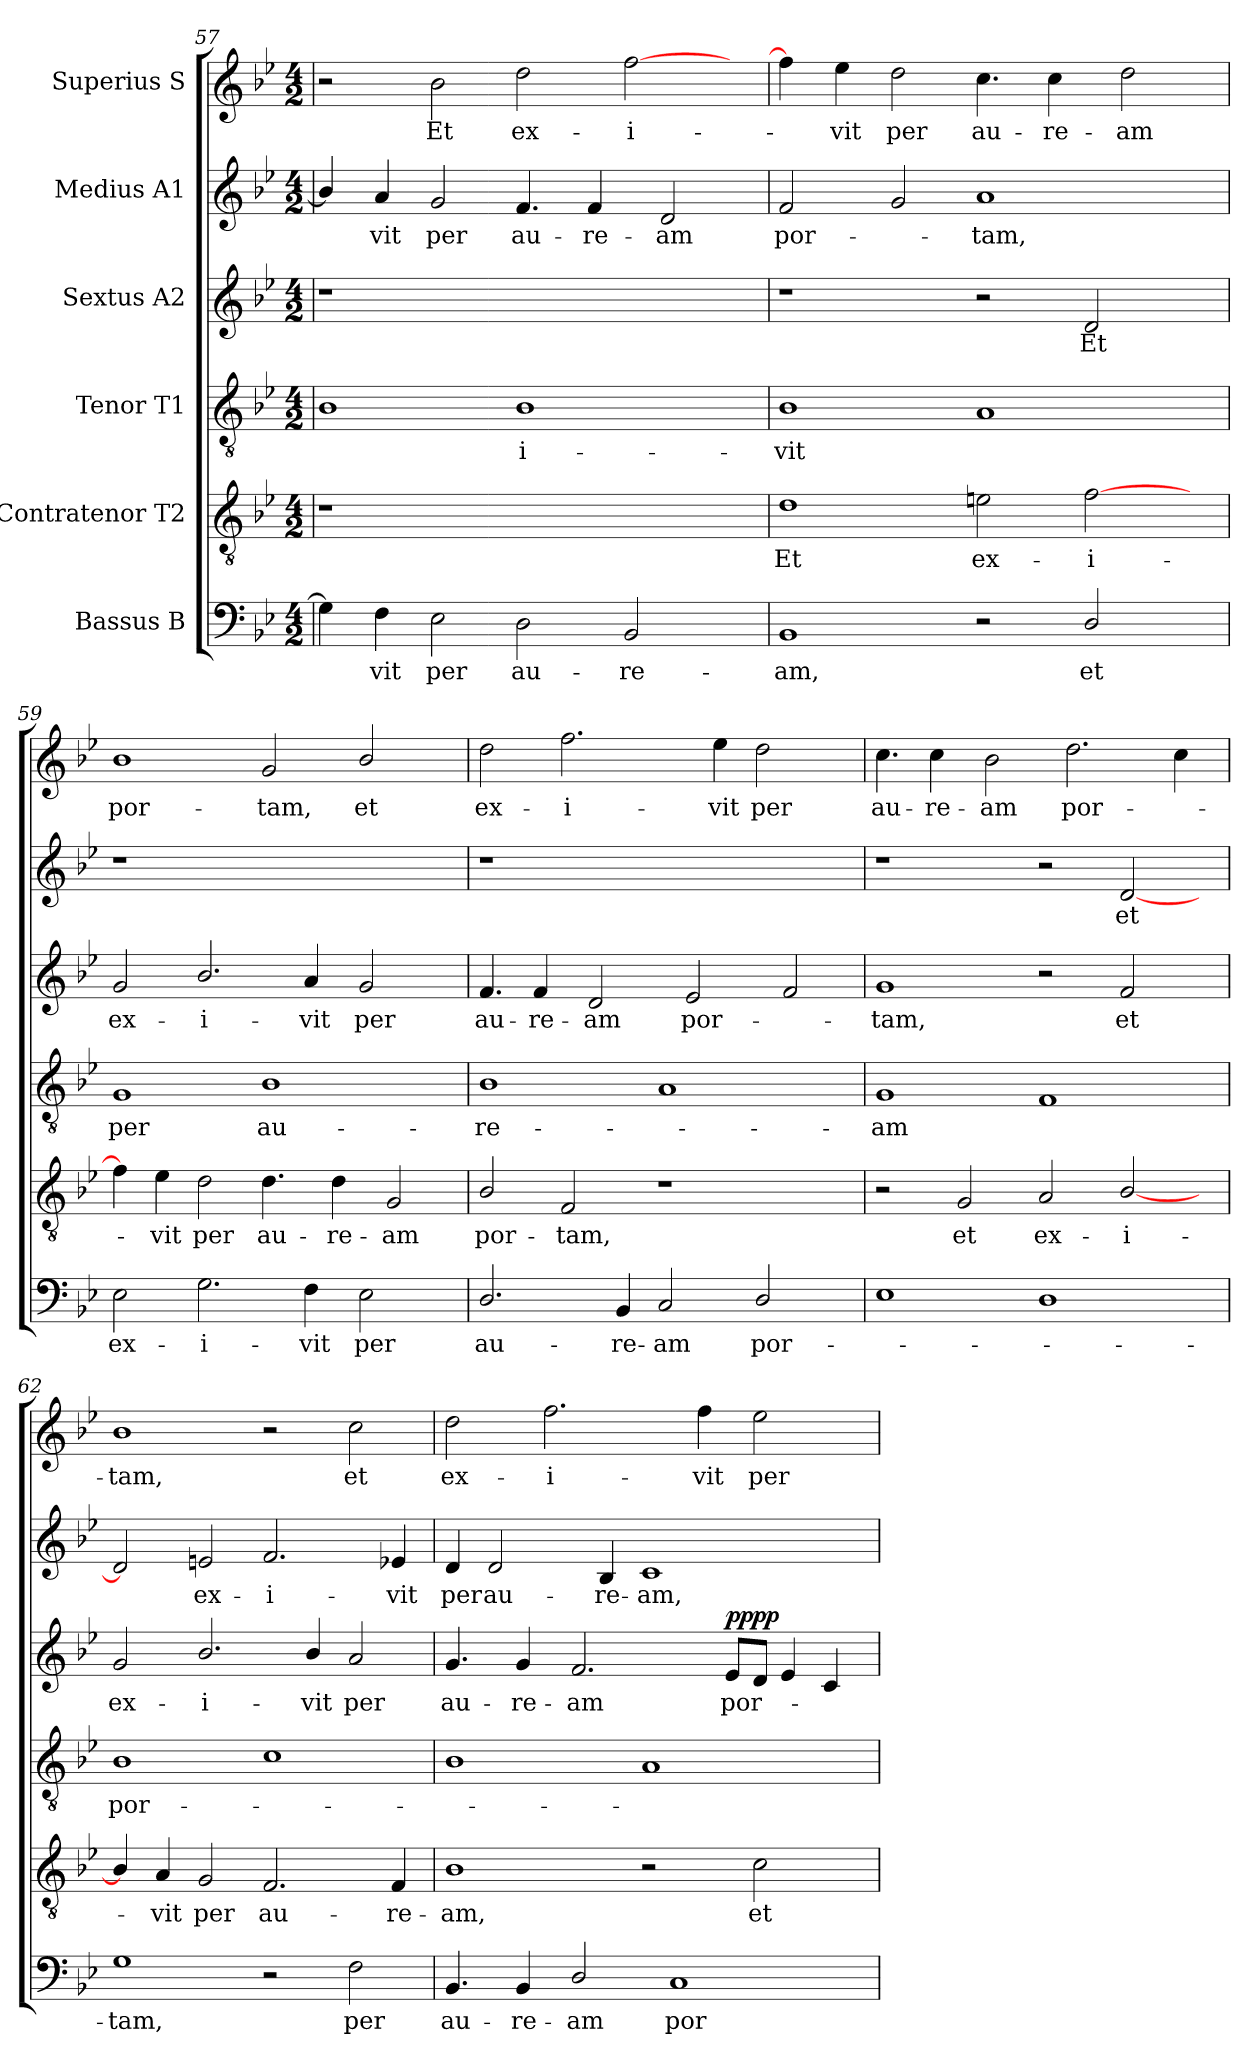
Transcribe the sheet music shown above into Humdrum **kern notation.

**kern	**text	**kern	**text	**kern	**text	**kern	**text	**dynam	**kern	**text	**kern	**text
*part6	*part6	*part5	*part5	*part4	*part4	*part3	*part3	*part3	*part2	*part2	*part1	*part1
*staff6	*staff6	*staff5	*staff5	*staff4	*staff4	*staff3	*staff3	*staff3	*staff2	*staff2	*staff1	*staff1
*I"Bassus  B	*	*I"Contratenor  T2	*	*I"Tenor  T1	*	*I"Sextus  A2	*	*	*I"Medius  A1	*	*I"Superius  S	*
*clefF4	*	*clefGv2	*	*clefGv2	*	*clefG2	*	*	*clefG2	*	*clefG2	*
*k[b-e-]	*	*k[b-e-]	*	*k[b-e-]	*	*k[b-e-]	*	*	*k[b-e-]	*	*k[b-e-]	*
*B-:	*	*B-:	*	*B-:	*	*B-:	*	*	*B-:	*	*B-:	*
*M4/2	*	*M4/2	*	*M4/2	*	*M4/2	*	*	*M4/2	*	*M4/2	*
=57	=57!	=57	=57!	=57	=57!	=57	=57!	=57!	=57	=57!	=57!	=57!
!	!	!LO:N:vis=1	!	!	!	!LO:N:vis=1	!	!	!	!	!	!
4G\]	.	0r	.	1B-	.	0r	.	.	4b-/]	.	2r	.
!	!LO:LY:b:cj	!	!	!	!	!	!	!	!	!LO:LY:b:cj	!	!
4F\	-vit	.	.	.	.	.	.	.	4a/	-vit	.	.
!	!LO:LY:b:cj	!	!	!	!	!	!	!	!	!LO:LY:b:cj	!	!LO:LY:b:cj
2E-\	per	.	.	.	.	.	.	.	2g/	per	2b-\	Et
!	!LO:LY:b:cj	!	!	!	!LO:LY:b:rj	!	!	!	!	!LO:LY:b	!	!LO:LY:b:cj
2D\	au-	.	.	1B-	-i-	.	.	.	4.f/	au-	2dd\	ex-
!	!	!	!	!	!	!	!	!	!	!LO:LY:b:rj	!	!
.	.	.	.	.	.	.	.	.	4f/	-re-	.	.
!	!LO:LY:b:cj	!	!	!	!	!	!	!	!	!	!	!LO:LY:b:cj
2BB-/	-re-	.	.	.	.	.	.	.	.	.	[>2ff\	-i-
!	!	!	!	!	!	!	!	!	!	!LO:LY:b:cj	!	!
.	.	.	.	.	.	.	.	.	2d/	-am	.	.
8ryy	.	8ryy	.	8ryy	.	8ryy	.	.	.	.	8ryy	.
=58	=58	=58	=58	=58	=58	=58	=58	=58	=58	=58	=58	=58
!	!LO:LY:b:cj	!	!LO:LY:b:cj	!	!LO:LY:b:cj	!	!	!	!	!LO:LY:b:cj	!	!
1BB-	-am,	1d	Et	1B-	-vit	1r	.	.	2f/	por-	4ff\]	.
!	!	!	!	!	!	!	!	!	!	!	!	!LO:LY:b:cj
.	.	.	.	.	.	.	.	.	.	.	4ee-\	-vit
!	!	!	!	!	!	!	!	!	!	!	!	!LO:LY:b:cj
.	.	.	.	.	.	.	.	.	2g/	.	2dd\	per
!	!	!	!LO:LY:b:cj	!	!	!	!	!	!	!LO:LY:b:cj	!	!LO:LY:b
2r	.	2en\	ex-	1A	.	2r	.	.	1a	-tam,	4.cc\	au-
!	!	!	!	!	!	!	!	!	!	!	!	!LO:LY:b:rj
.	.	.	.	.	.	.	.	.	.	.	4cc\	-re-
!	!LO:LY:b:cj	!	!LO:LY:b:cj	!	!	!	!LO:LY:b:cj	!	!	!	!	!
2D/	et	[>2f\	-i-	.	.	2d/	Et	.	.	.	.	.
!	!	!	!	!	!	!	!	!	!	!	!	!LO:LY:b
.	.	.	.	.	.	.	.	.	.	.	2dd\	-am
8ryy	.	8ryy	.	8ryy	.	8ryy	.	.	8ryy	.	.	.
=59	=59	=59	=59	=59	=59	=59	=59	=59	=59	=59	=59	=59
!	!LO:LY:b:cj	!	!	!	!LO:LY:b:cj	!	!LO:LY:b:cj	!	!LO:N:vis=1	!	!	!LO:LY:b:cj
2E-\	ex-	4f\]	.	1G	per	2g/	ex-	.	0r	.	1b-	por-
!	!	!	!LO:LY:b:cj	!	!	!	!	!	!	!	!	!
.	.	4e-\	-vit	.	.	.	.	.	.	.	.	.
!	!LO:LY:b:cj	!	!LO:LY:b:cj	!	!	!	!LO:LY:b:cj	!	!	!	!	!
2.G\	-i-	2d\	per	.	.	2.b-/	-i-	.	.	.	.	.
!	!	!	!LO:LY:b	!	!LO:LY:b:cj	!	!	!	!	!	!	!LO:LY:b:cj
.	.	4.d\	au-	1B-	au-	.	.	.	.	.	2g/	-tam,
!	!LO:LY:b:cj	!	!	!	!	!	!LO:LY:b:cj	!	!	!	!	!
4F\	-vit	.	.	.	.	4a/	-vit	.	.	.	.	.
!	!	!	!LO:LY:b:rj	!	!	!	!	!	!	!	!	!
.	.	4d\	-re-	.	.	.	.	.	.	.	.	.
!	!LO:LY:b:cj	!	!	!	!	!	!LO:LY:b:cj	!	!	!	!	!LO:LY:b:cj
2E-\	per	.	.	.	.	2g/	per	.	.	.	2b-/	et
!	!	!	!LO:LY:b:cj	!	!	!	!	!	!	!	!	!
.	.	2G/	-am	.	.	.	.	.	.	.	.	.
8ryy	.	.	.	8ryy	.	8ryy	.	.	8ryy	.	8ryy	.
=60	=60	=60	=60	=60	=60	=60	=60	=60	=60	=60	=60	=60
!	!LO:LY:b:cj	!	!LO:LY:b:cj	!	!LO:LY:b:rj	!	!LO:LY:b	!	!LO:N:vis=1	!	!	!LO:LY:b:cj
2.D/	au-	2B-/	por-	1B-	-re-	4.f/	au-	.	0r	.	2dd\	ex-
!	!	!	!	!	!	!	!LO:LY:b:rj	!	!	!	!	!
.	.	.	.	.	.	4f/	-re-	.	.	.	.	.
!	!	!	!LO:LY:b:cj	!	!	!	!	!	!	!	!	!LO:LY:b:cj
.	.	2F/	-tam,	.	.	.	.	.	.	.	2.ff\	-i-
!	!	!	!	!	!	!	!LO:LY:b:cj	!	!	!	!	!
.	.	.	.	.	.	2d/	-am	.	.	.	.	.
!	!LO:LY:b:cj	!	!	!	!	!	!	!	!	!	!	!
4BB-/	-re-	.	.	.	.	.	.	.	.	.	.	.
!	!LO:LY:b:cj	!	!	!	!	!	!	!	!	!	!	!
2C/	-am	1r	.	1A	.	.	.	.	.	.	.	.
!	!	!	!	!	!	!	!LO:LY:b	!	!	!	!	!
.	.	.	.	.	.	2e-/	por-	.	.	.	.	.
!	!	!	!	!	!	!	!	!	!	!	!	!LO:LY:b:cj
.	.	.	.	.	.	.	.	.	.	.	4ee-\	-vit
!	!LO:LY:b:cj	!	!	!	!	!	!	!	!	!	!	!LO:LY:b:cj
2D/	por-	.	.	.	.	.	.	.	.	.	2dd\	per
.	.	.	.	.	.	2f/	.	.	.	.	.	.
8ryy	.	8ryy	.	8ryy	.	.	.	.	8ryy	.	8ryy	.
!!LO:LB:g=z
=61	=61	=61	=61	=61	=61	=61	=61	=61	=61	=61	=61	=61
!	!	!	!	!	!LO:LY:b:cj	!	!LO:LY:b:cj	!	!	!	!	!LO:LY:b:cj
1E-	.	2r	.	1G	-am	1g	-tam,	.	1r	.	4.cc\	au-
!	!	!	!	!	!	!	!	!	!	!	!	!LO:LY:b:cj
.	.	.	.	.	.	.	.	.	.	.	4cc\	-re-
!	!	!	!LO:LY:b:cj	!	!	!	!	!	!	!	!	!
.	.	2G/	et	.	.	.	.	.	.	.	.	.
!	!	!	!	!	!	!	!	!	!	!	!	!LO:LY:b:cj
.	.	.	.	.	.	.	.	.	.	.	2b-\	-am
!	!	!	!LO:LY:b:cj	!	!	!	!	!	!	!	!	!
1D	.	2A/	ex-	1F	.	2r	.	.	2r	.	.	.
!	!	!	!	!	!	!	!	!	!	!	!	!LO:LY:b:cj
.	.	.	.	.	.	.	.	.	.	.	2.dd\	por-
!	!	!	!LO:LY:b:cj	!	!	!	!LO:LY:b:cj	!	!	!LO:LY:b:cj	!	!
.	.	[<2B-/	-i-	.	.	2f/	et	.	[<2d/	et	.	.
.	.	.	.	.	.	.	.	.	.	.	4cc\	.
8ryy	.	8ryy	.	8ryy	.	8ryy	.	.	8ryy	.	.	.
=62	=62!	=62	=62!	=62	=62!	=62	=62!	=62!	=62	=62!	=62!	=62!
!	!LO:LY:b:cj	!	!	!	!LO:LY:b:cj	!	!LO:LY:b:cj	!	!	!	!	!LO:LY:b:cj
1G	-tam,	4B-/]	.	1B-	por-	2g/	ex-	.	2d/]	.	1b-	-tam,
!	!	!	!LO:LY:b:cj	!	!	!	!	!	!	!	!	!
.	.	4A/	-vit	.	.	.	.	.	.	.	.	.
!	!	!	!LO:LY:b:cj	!	!	!	!LO:LY:b:cj	!	!	!LO:LY:b:cj	!	!
.	.	2G/	per	.	.	2.b-/	-i-	.	2en/	ex-	.	.
!	!	!	!LO:LY:b:cj	!	!	!	!	!	!	!LO:LY:b:cj	!	!
2r	.	2.F/	au-	1c	.	.	.	.	2.f/	-i-	2r	.
!	!	!	!	!	!	!	!LO:LY:b:cj	!	!	!	!	!
.	.	.	.	.	.	4b-/	-vit	.	.	.	.	.
!	!LO:LY:b:cj	!	!	!	!	!	!LO:LY:b:cj	!	!	!	!	!LO:LY:b:cj
2F\	per	.	.	.	.	2a/	per	.	.	.	2cc\	et
!	!	!	!LO:LY:b:cj	!	!	!	!	!	!	!LO:LY:b:cj	!	!
.	.	4F/	-re-	.	.	.	.	.	4e-X/	-vit	.	.
=63	=63	=63	=63	=63	=63	=63	=63	=63	=63	=63	=63	=63
!	!LO:LY:b:cj	!	!LO:LY:b:cj	!	!	!	!LO:LY:b:cj	!	!	!LO:LY:b:cj	!	!LO:LY:b:cj
4.BB-/	au-	1B-	-am,	1B-	.	4.g/	au-	.	4d/	per	2dd\	ex-
!	!	!	!	!	!	!	!	!	!	!LO:LY:b:cj	!	!
.	.	.	.	.	.	.	.	.	2d/	au-	.	.
!	!LO:LY:b:cj	!	!	!	!	!	!LO:LY:b:cj	!	!	!	!	!
4BB-/	-re-	.	.	.	.	4g/	-re-	.	.	.	.	.
!	!	!	!	!	!	!	!	!	!	!	!	!LO:LY:b:cj
.	.	.	.	.	.	.	.	.	.	.	2.ff\	-i-
!	!LO:LY:b:cj	!	!	!	!	!	!LO:LY:b:cj	!	!	!	!	!
2D/	-am	.	.	.	.	2.f/	-am	.	.	.	.	.
!	!	!	!	!	!	!	!	!	!	!LO:LY:b:cj	!	!
.	.	.	.	.	.	.	.	.	4B-/	-re-	.	.
!	!	!	!	!	!	!	!	!	!	!LO:LY:b:cj	!	!
.	.	2r	.	1A	.	.	.	.	1c	-am,	.	.
!	!LO:LY:b:cj	!	!	!	!	!	!	!	!	!	!	!
1C	por-	.	.	.	.	.	.	.	.	.	.	.
!	!	!	!	!	!	!	!	!	!	!	!	!LO:LY:b:cj
.	.	.	.	.	.	.	.	.	.	.	4ff\	-vit
!	!	!	!	!	!	!	!LO:LY:b	!LO:DY:b	!	!	!	!
.	.	.	.	.	.	8e-/L	por-	pppp	.	.	.	.
!	!	!	!LO:LY:b:cj	!	!	!	!	!	!	!	!	!LO:LY:b:cj
.	.	2c\	et	.	.	8d/J	.	.	.	.	2ee-\	per
.	.	.	.	.	.	4e-/	.	.	.	.	.	.
.	.	.	.	.	.	4c/	.	.	.	.	.	.
.	.	8ryy	.	8ryy	.	.	.	.	8ryy	.	8ryy	.
=	=	=	=	=	=	=	=	=	=	=	=	=
*-	*-	*-	*-	*-	*-	*-	*-	*-	*-	*-	*-	*-
